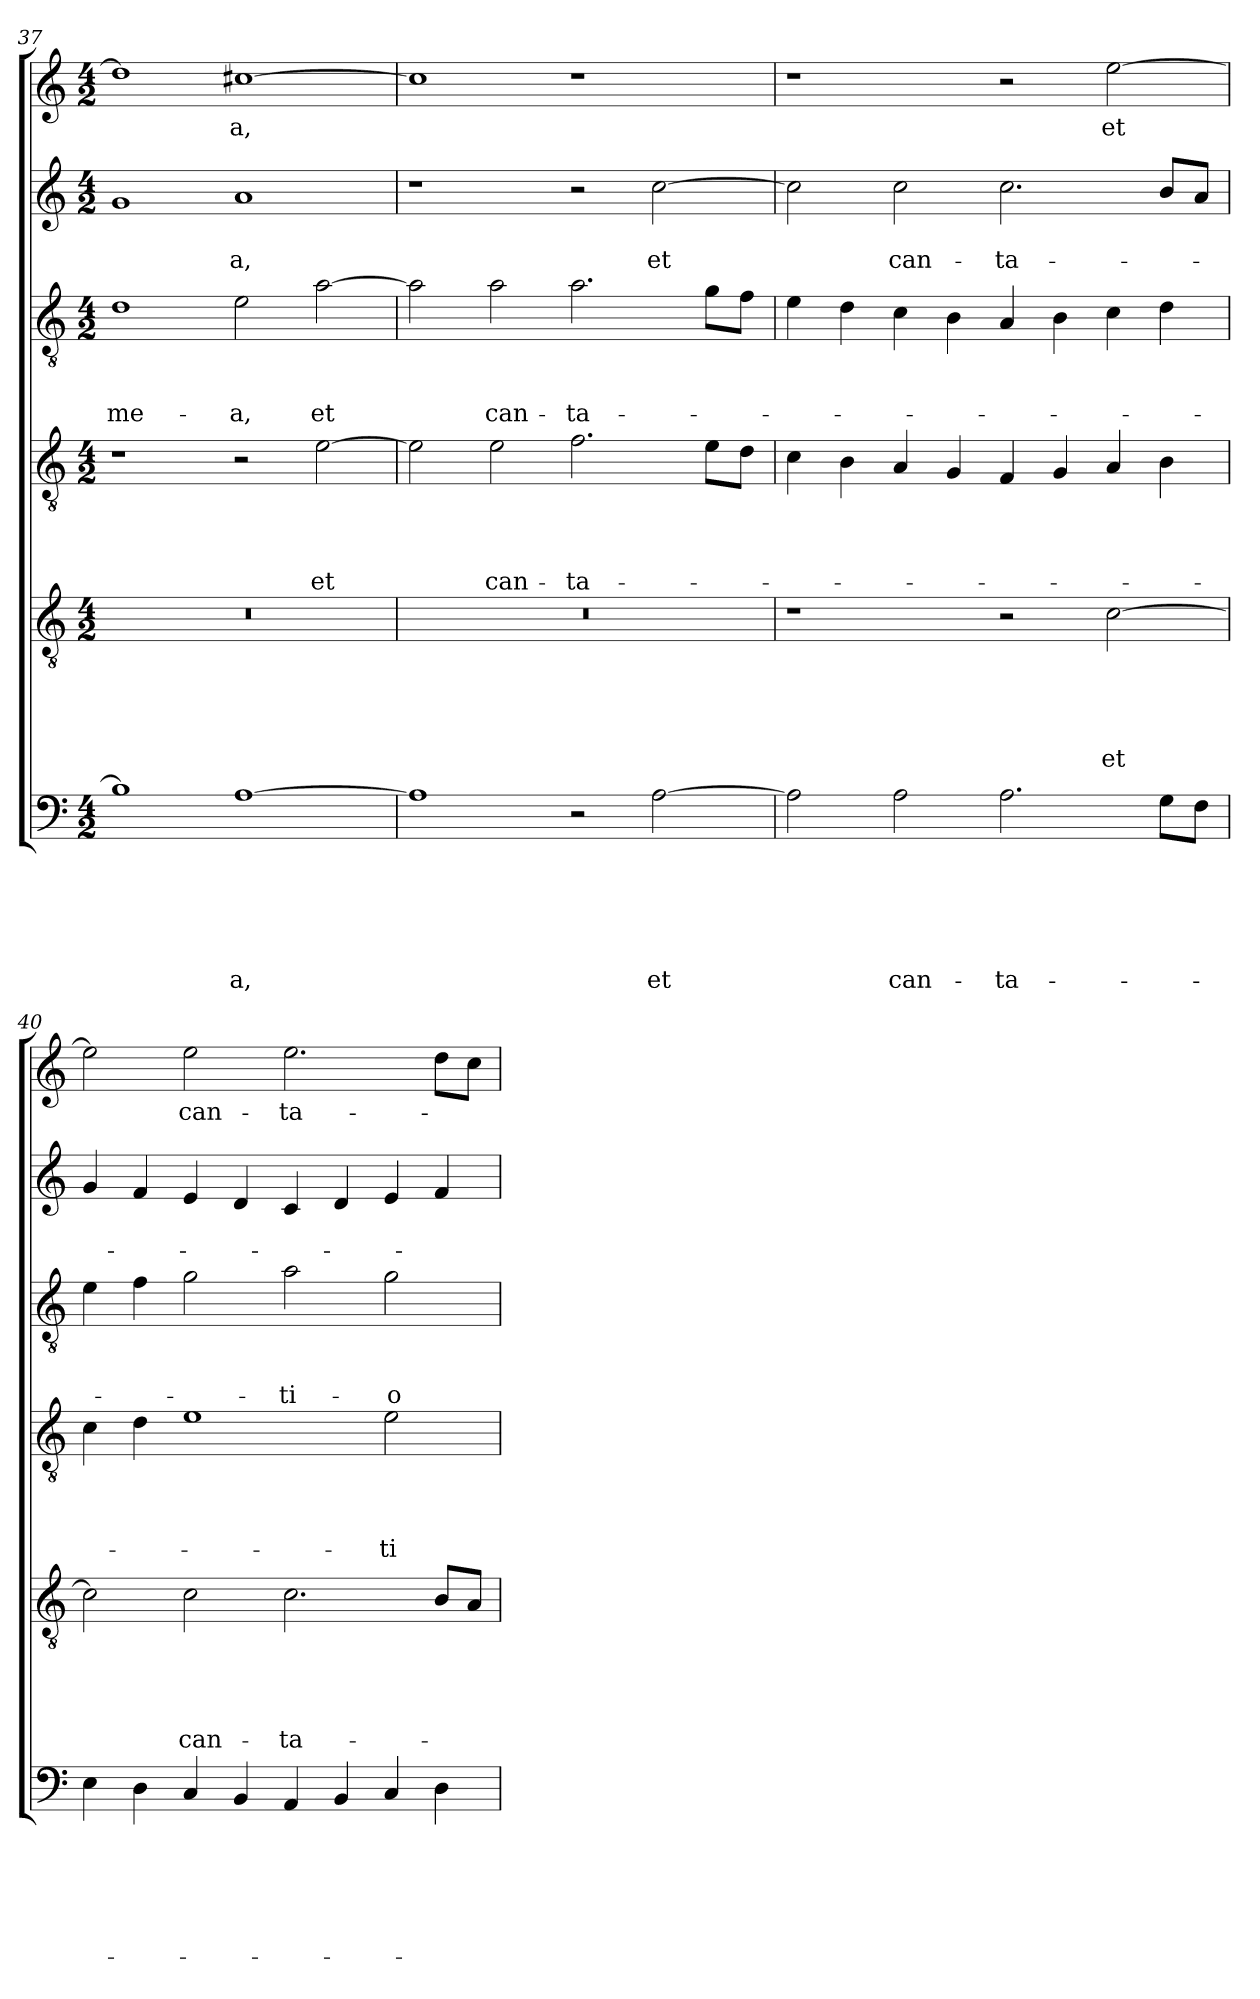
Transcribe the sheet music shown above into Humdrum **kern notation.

**kern	**text	**text	**text	**text	**text	**text	**kern	**text	**text	**text	**text	**text	**kern	**text	**text	**text	**text	**kern	**text	**text	**text	**kern	**text	**text	**kern	**text
*part6	*part6	*part6	*part6	*part6	*part6	*part6	*part5	*part5	*part5	*part5	*part5	*part5	*part4	*part4	*part4	*part4	*part4	*part3	*part3	*part3	*part3	*part2	*part2	*part2	*part1	*part1
*staff6	*staff6	*staff6	*staff6	*staff6	*staff6	*staff6	*staff5	*staff5	*staff5	*staff5	*staff5	*staff5	*staff4	*staff4	*staff4	*staff4	*staff4	*staff3	*staff3	*staff3	*staff3	*staff2	*staff2	*staff2	*staff1	*staff1
*clefF4	*	*	*	*	*	*	*clefGv2	*	*	*	*	*	*clefGv2	*	*	*	*	*clefGv2	*	*	*	*clefG2	*	*	*clefG2	*
*k[]	*	*	*	*	*	*	*k[]	*	*	*	*	*	*k[]	*	*	*	*	*k[]	*	*	*	*k[]	*	*	*k[]	*
*C:	*	*	*	*	*	*	*C:	*	*	*	*	*	*C:	*	*	*	*	*C:	*	*	*	*C:	*	*	*C:	*
*M4/2	*	*	*	*	*	*	*M4/2	*	*	*	*	*	*M4/2	*	*	*	*	*M4/2	*	*	*	*M4/2	*	*	*M4/2	*
=37	=37	=37	=37	=37	=37	=37	=37	=37	=37	=37	=37	=37	=37	=37	=37	=37	=37	=37	=37	=37	=37	=37	=37	=37	=37	=37
!	!	!	!	!	!	!	!	!	!	!	!	!	!	!	!	!	!	!	!	!	!LO:LY:b	!	!	!	!	!
1B-]	.	.	.	.	.	.	0r	.	.	.	.	.	1r	.	.	.	.	1d	.	.	me-	1g	.	.	1dd]	.
!	!	!	!	!	!	!LO:LY:b	!	!	!	!	!	!	!	!	!	!	!	!	!	!	!LO:LY:b	!	!	!LO:LY:b	!	!LO:LY:b
[1A	.	.	.	.	.	-a,	.	.	.	.	.	.	2r	.	.	.	.	2e\	.	.	-a,	1a	.	-a,	[1cc#X	-a,
!	!	!	!	!	!	!	!	!	!	!	!	!	!	!	!	!	!LO:LY:b	!	!	!	!LO:LY:b	!	!	!	!	!
.	.	.	.	.	.	.	.	.	.	.	.	.	[2e\	.	.	.	et	[2a\	.	.	et	.	.	.	.	.
!!LO:PB:g=z
=38	=38	=38	=38	=38	=38	=38	=38	=38	=38	=38	=38	=38	=38	=38	=38	=38	=38	=38	=38	=38	=38	=38	=38	=38	=38	=38
1A]	.	.	.	.	.	.	0r	.	.	.	.	.	2e\]	.	.	.	.	2a\]	.	.	.	1r	.	.	1cc#]	.
!	!	!	!	!	!	!	!	!	!	!	!	!	!	!	!	!	!LO:LY:b	!	!	!	!LO:LY:b	!	!	!	!	!
.	.	.	.	.	.	.	.	.	.	.	.	.	2e\	.	.	.	can-	2a\	.	.	can-	.	.	.	.	.
!	!	!	!	!	!	!	!	!	!	!	!	!	!	!	!	!	!LO:LY:b	!	!	!	!LO:LY:b	!	!	!	!	!
2r	.	.	.	.	.	.	.	.	.	.	.	.	2.f\	.	.	.	-ta-	2.a\	.	.	-ta-	2r	.	.	1r	.
!	!	!	!	!	!	!LO:LY:b	!	!	!	!	!	!	!	!	!	!	!	!	!	!	!	!	!	!LO:LY:b	!	!
[2A\	.	.	.	.	.	et	.	.	.	.	.	.	.	.	.	.	.	.	.	.	.	[2cc\	.	et	.	.
.	.	.	.	.	.	.	.	.	.	.	.	.	8e\L	.	.	.	.	8g\L	.	.	.	.	.	.	.	.
.	.	.	.	.	.	.	.	.	.	.	.	.	8d\J	.	.	.	.	8f\J	.	.	.	.	.	.	.	.
=39	=39	=39	=39	=39	=39	=39	=39	=39	=39	=39	=39	=39	=39	=39	=39	=39	=39	=39	=39	=39	=39	=39	=39	=39	=39	=39
2A\]	.	.	.	.	.	.	1r	.	.	.	.	.	4c\	.	.	.	.	4e\	.	.	.	2cc\]	.	.	1r	.
.	.	.	.	.	.	.	.	.	.	.	.	.	4B\	.	.	.	.	4d\	.	.	.	.	.	.	.	.
!	!	!	!	!	!	!LO:LY:b	!	!	!	!	!	!	!	!	!	!	!	!	!	!	!	!	!	!LO:LY:b	!	!
2A\	.	.	.	.	.	can-	.	.	.	.	.	.	4A/	.	.	.	.	4c\	.	.	.	2cc\	.	can-	.	.
.	.	.	.	.	.	.	.	.	.	.	.	.	4G/	.	.	.	.	4B\	.	.	.	.	.	.	.	.
!	!	!	!	!	!	!LO:LY:b	!	!	!	!	!	!	!	!	!	!	!	!	!	!	!	!	!	!LO:LY:b	!	!
2.A\	.	.	.	.	.	-ta-	2r	.	.	.	.	.	4F/	.	.	.	.	4A/	.	.	.	2.cc\	.	-ta-	2r	.
.	.	.	.	.	.	.	.	.	.	.	.	.	4G/	.	.	.	.	4B\	.	.	.	.	.	.	.	.
!	!	!	!	!	!	!	!	!	!	!	!	!LO:LY:b	!	!	!	!	!	!	!	!	!	!	!	!	!	!LO:LY:b
.	.	.	.	.	.	.	[2c\	.	.	.	.	et	4A/	.	.	.	.	4c\	.	.	.	.	.	.	[2ee\	et
8G\L	.	.	.	.	.	.	.	.	.	.	.	.	4B\	.	.	.	.	4d\	.	.	.	8b/L	.	.	.	.
8F\J	.	.	.	.	.	.	.	.	.	.	.	.	.	.	.	.	.	.	.	.	.	8a/J	.	.	.	.
=40	=40	=40	=40	=40	=40	=40	=40	=40	=40	=40	=40	=40	=40	=40	=40	=40	=40	=40	=40	=40	=40	=40	=40	=40	=40	=40
4E\	.	.	.	.	.	.	2c\]	.	.	.	.	.	4c\	.	.	.	.	4e\	.	.	.	4g/	.	.	2ee\]	.
4D\	.	.	.	.	.	.	.	.	.	.	.	.	4d\	.	.	.	.	4f\	.	.	.	4f/	.	.	.	.
!	!	!	!	!	!	!	!	!	!	!	!	!LO:LY:b	!	!	!	!	!	!	!	!	!	!	!	!	!	!LO:LY:b
4C/	.	.	.	.	.	.	2c\	.	.	.	.	can-	1e	.	.	.	.	2g\	.	.	.	4e/	.	.	2ee\	can-
4BB/	.	.	.	.	.	.	.	.	.	.	.	.	.	.	.	.	.	.	.	.	.	4d/	.	.	.	.
!	!	!	!	!	!	!	!	!	!	!	!	!LO:LY:b	!	!	!	!	!	!	!	!	!LO:LY:b	!	!	!	!	!LO:LY:b
4AA/	.	.	.	.	.	.	2.c\	.	.	.	.	-ta-	.	.	.	.	.	2a\	.	.	-ti-	4c/	.	.	2.ee\	-ta-
4BB/	.	.	.	.	.	.	.	.	.	.	.	.	.	.	.	.	.	.	.	.	.	4d/	.	.	.	.
!	!	!	!	!	!	!	!	!	!	!	!	!	!	!	!	!	!LO:LY:b	!	!	!	!LO:LY:b	!	!	!	!	!
4C/	.	.	.	.	.	.	.	.	.	.	.	.	2e\	.	.	.	-ti-	2g\	.	.	-o	4e/	.	.	.	.
4D\	.	.	.	.	.	.	8B/L	.	.	.	.	.	.	.	.	.	.	.	.	.	.	4f/	.	.	8dd\L	.
.	.	.	.	.	.	.	8A/J	.	.	.	.	.	.	.	.	.	.	.	.	.	.	.	.	.	8cc\J	.
=	=	=	=	=	=	=	=	=	=	=	=	=	=	=	=	=	=	=	=	=	=	=	=	=	=	=
*-	*-	*-	*-	*-	*-	*-	*-	*-	*-	*-	*-	*-	*-	*-	*-	*-	*-	*-	*-	*-	*-	*-	*-	*-	*-	*-
